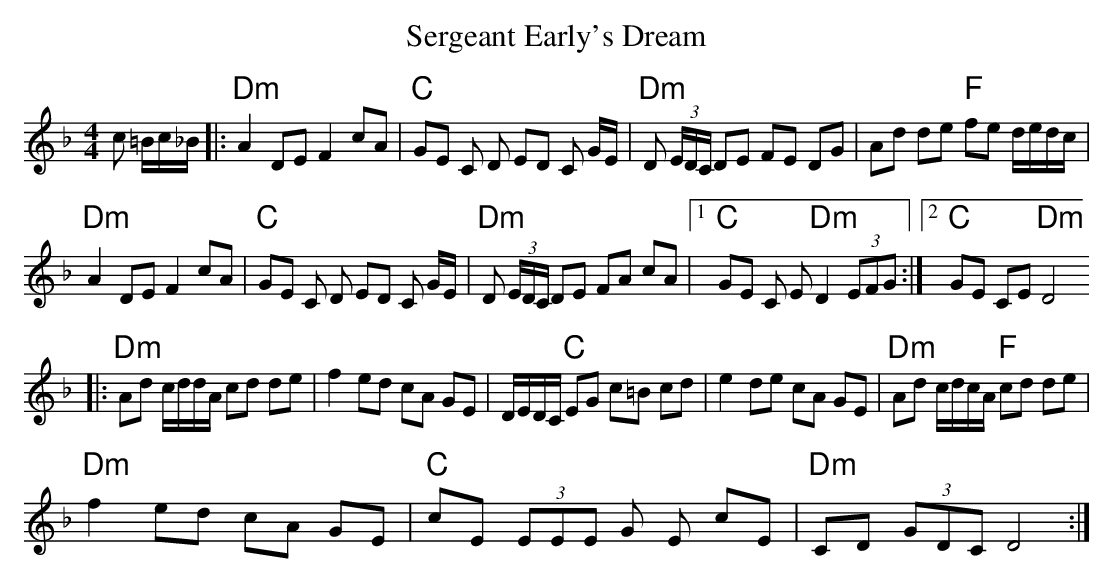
X:1
T:Sergeant Early's Dream
L:1/8
M:4/4
K:F
V:1 treble
V:1
 c =B/c/_B/ |: "Dm" A2 DE F2 cA | "C" GE C D ED C G/E/ | "Dm" D (3E/D/C/ DE FE DG |  Ad de "F" fe d/e/d/c/ | %5
 "Dm" A2 DE F2 cA | "C" GE C D ED C G/E/ | "Dm" D (3E/D/C/ DE FA cA  |1 "C" GE C E "Dm" D2 (3EFG :|2 "C" GE CE "Dm" D4  %10
|: "Dm"  Ad c/d/d/A/ cd de | f2 ed cA GE | D/E/D/C/ "C" EG c=B cd | e2 de cA GE | "Dm" Ad c/d/c/A/ "F" cd de | %15
 "Dm" f2 ed cA GE | "C" cE (3EEE G E cE | "Dm" CD (3GDC D4 :| %18
